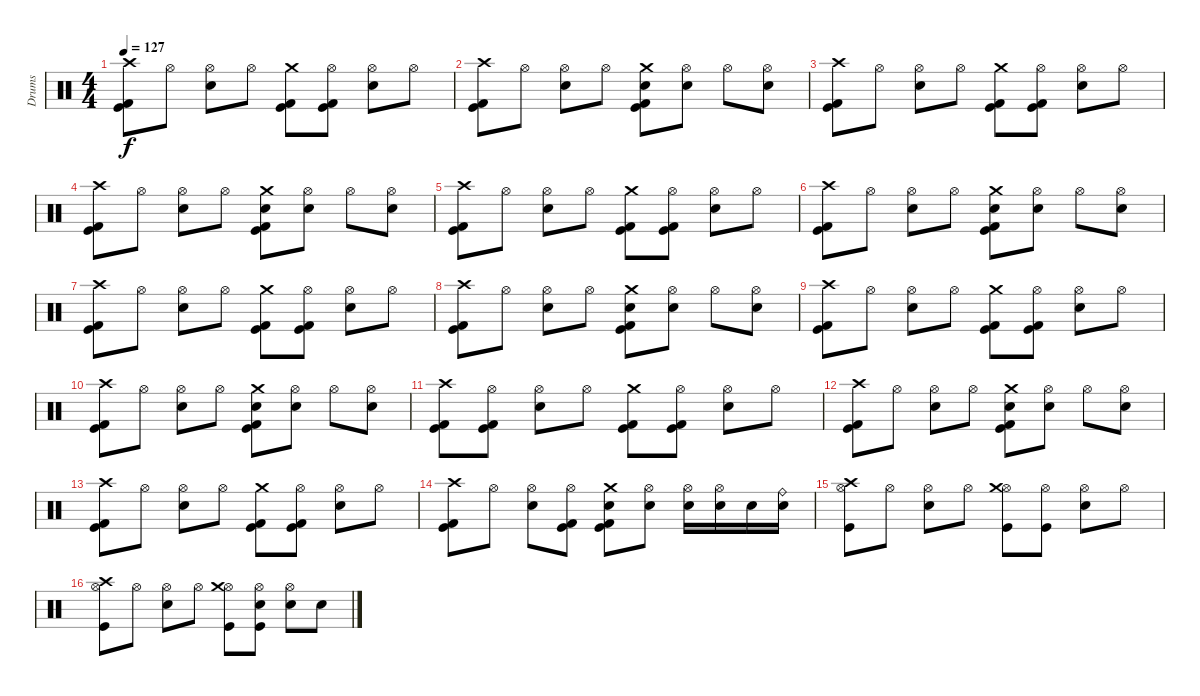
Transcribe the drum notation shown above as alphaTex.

\track ("Drums" "Drums") {instrument percussion}
\staff {score}
\articulation defaults
\ts (4 4)
\tempo 127
\clef neutral
\ks c
("Crash high (hit)" "Kick (hit) 2" "Kick (hit)").8{dy f} "Hi-Hat (open)".8 ("Hi-Hat (open)" "Snare (hit) 2").8 "Hi-Hat (open)".8 ("Crash medium (hit)" "Kick (hit) 2" "Kick (hit)").8 ("Hi-Hat (open)" "Kick (hit) 2" "Kick (hit)").8 ("Hi-Hat (open)" "Snare (hit) 2").8 "Hi-Hat (open)".8 |
("Crash high (hit)" "Kick (hit) 2" "Kick (hit)").8 "Hi-Hat (open)".8 ("Hi-Hat (open)" "Snare (hit) 2").8 "Hi-Hat (open)".8 ("Crash medium (hit)" "Snare (hit) 2" "Kick (hit) 2" "Kick (hit)").8 ("Hi-Hat (open)" "Snare (hit) 2").8 "Hi-Hat (open)".8 ("Hi-Hat (open)" "Snare (hit) 2").8 |
("Crash high (hit)" "Kick (hit) 2" "Kick (hit)").8 "Hi-Hat (open)".8 ("Hi-Hat (open)" "Snare (hit) 2").8 "Hi-Hat (open)".8 ("Crash medium (hit)" "Kick (hit) 2" "Kick (hit)").8 ("Hi-Hat (open)" "Kick (hit) 2" "Kick (hit)").8 ("Hi-Hat (open)" "Snare (hit) 2").8 "Hi-Hat (open)".8 |
("Crash high (hit)" "Kick (hit) 2" "Kick (hit)").8 "Hi-Hat (open)".8 ("Hi-Hat (open)" "Snare (hit) 2").8 "Hi-Hat (open)".8 ("Crash medium (hit)" "Snare (hit) 2" "Kick (hit) 2" "Kick (hit)").8 ("Hi-Hat (open)" "Snare (hit) 2").8 "Hi-Hat (open)".8 ("Hi-Hat (open)" "Snare (hit) 2").8 |
("Crash high (hit)" "Kick (hit) 2" "Kick (hit)").8 "Hi-Hat (open)".8 ("Hi-Hat (open)" "Snare (hit) 2").8 "Hi-Hat (open)".8 ("Crash medium (hit)" "Kick (hit) 2" "Kick (hit)").8 ("Hi-Hat (open)" "Kick (hit) 2" "Kick (hit)").8 ("Hi-Hat (open)" "Snare (hit) 2").8 "Hi-Hat (open)".8 |
("Crash high (hit)" "Kick (hit) 2" "Kick (hit)").8 "Hi-Hat (open)".8 ("Hi-Hat (open)" "Snare (hit) 2").8 "Hi-Hat (open)".8 ("Crash medium (hit)" "Snare (hit) 2" "Kick (hit) 2" "Kick (hit)").8 ("Hi-Hat (open)" "Snare (hit) 2").8 "Hi-Hat (open)".8 ("Hi-Hat (open)" "Snare (hit) 2").8 |
("Crash high (hit)" "Kick (hit) 2" "Kick (hit)").8 "Hi-Hat (open)".8 ("Hi-Hat (open)" "Snare (hit) 2").8 "Hi-Hat (open)".8 ("Crash medium (hit)" "Kick (hit) 2" "Kick (hit)").8 ("Hi-Hat (open)" "Kick (hit) 2" "Kick (hit)").8 ("Hi-Hat (open)" "Snare (hit) 2").8 "Hi-Hat (open)".8 |
("Crash high (hit)" "Kick (hit) 2" "Kick (hit)").8 "Hi-Hat (open)".8 ("Hi-Hat (open)" "Snare (hit) 2").8 "Hi-Hat (open)".8 ("Crash medium (hit)" "Snare (hit) 2" "Kick (hit) 2" "Kick (hit)").8 ("Hi-Hat (open)" "Snare (hit) 2").8 "Hi-Hat (open)".8 ("Hi-Hat (open)" "Snare (hit) 2").8 |
("Crash high (hit)" "Kick (hit) 2" "Kick (hit)").8 "Hi-Hat (open)".8 ("Hi-Hat (open)" "Snare (hit) 2").8 "Hi-Hat (open)".8 ("Crash medium (hit)" "Kick (hit) 2" "Kick (hit)").8 ("Hi-Hat (open)" "Kick (hit) 2" "Kick (hit)").8 ("Hi-Hat (open)" "Snare (hit) 2").8 "Hi-Hat (open)".8 |
("Crash high (hit)" "Kick (hit) 2" "Kick (hit)").8 "Hi-Hat (open)".8 ("Hi-Hat (open)" "Snare (hit) 2").8 "Hi-Hat (open)".8 ("Crash medium (hit)" "Snare (hit) 2" "Kick (hit) 2" "Kick (hit)").8 ("Hi-Hat (open)" "Snare (hit) 2").8 "Hi-Hat (open)".8 ("Hi-Hat (open)" "Snare (hit) 2").8 |
("Crash high (hit)" "Kick (hit) 2" "Kick (hit)").8 ("Hi-Hat (open)" "Kick (hit) 2" "Kick (hit)").8 ("Hi-Hat (open)" "Snare (hit) 2").8 "Hi-Hat (open)".8 ("Crash medium (hit)" "Kick (hit) 2" "Kick (hit)").8 ("Hi-Hat (open)" "Kick (hit) 2" "Kick (hit)").8 ("Hi-Hat (open)" "Snare (hit) 2").8 "Hi-Hat (open)".8 |
("Crash high (hit)" "Kick (hit) 2" "Kick (hit)").8 "Hi-Hat (open)".8 ("Hi-Hat (open)" "Snare (hit) 2").8 "Hi-Hat (open)".8 ("Crash medium (hit)" "Snare (hit) 2" "Kick (hit) 2" "Kick (hit)").8 ("Hi-Hat (open)" "Snare (hit) 2").8 "Hi-Hat (open)".8 ("Hi-Hat (open)" "Snare (hit) 2").8 |
("Crash high (hit)" "Kick (hit) 2" "Kick (hit)").8 "Hi-Hat (open)".8 ("Hi-Hat (open)" "Snare (hit) 2").8 "Hi-Hat (open)".8 ("Crash medium (hit)" "Kick (hit) 2" "Kick (hit)").8 ("Hi-Hat (open)" "Kick (hit) 2" "Kick (hit)").8 ("Hi-Hat (open)" "Snare (hit) 2").8 "Hi-Hat (open)".8 |
("Crash high (hit)" "Kick (hit) 2" "Kick (hit)").8 "Hi-Hat (open)".8 ("Hi-Hat (open)" "Snare (hit) 2").8 ("Hi-Hat (open)" "Kick (hit) 2" "Kick (hit)").8 ("Crash medium (hit)" "Snare (hit) 2" "Kick (hit) 2" "Kick (hit)").8 ("Hi-Hat (open)" "Snare (hit) 2").8 ("Hi-Hat (open)" "Snare (hit) 2").16 ("Hi-Hat (open)" "Snare (hit) 2").16 "Snare (hit) 2".16 ("Ride (bell)" "Snare (hit) 2").16 |
("Hi-Hat (open)" "Crash high (hit)" "Kick (hit)").8 "Hi-Hat (open)".8 ("Hi-Hat (open)" "Snare (hit) 2").8 "Hi-Hat (open)".8 ("Hi-Hat (open)" "Crash medium (hit)" "Kick (hit)").8 ("Hi-Hat (open)" "Kick (hit)").8 ("Hi-Hat (open)" "Snare (hit) 2").8 "Hi-Hat (open)".8 |
("Hi-Hat (open)" "Crash high (hit)" "Kick (hit)").8 "Hi-Hat (open)".8 ("Hi-Hat (open)" "Snare (hit) 2").8 "Hi-Hat (open)".8 ("Hi-Hat (open)" "Crash medium (hit)" "Kick (hit)").8 ("Hi-Hat (open)" "Snare (hit) 2" "Kick (hit)").8 ("Hi-Hat (open)" "Snare (hit) 2").8 "Snare (hit) 2".8
